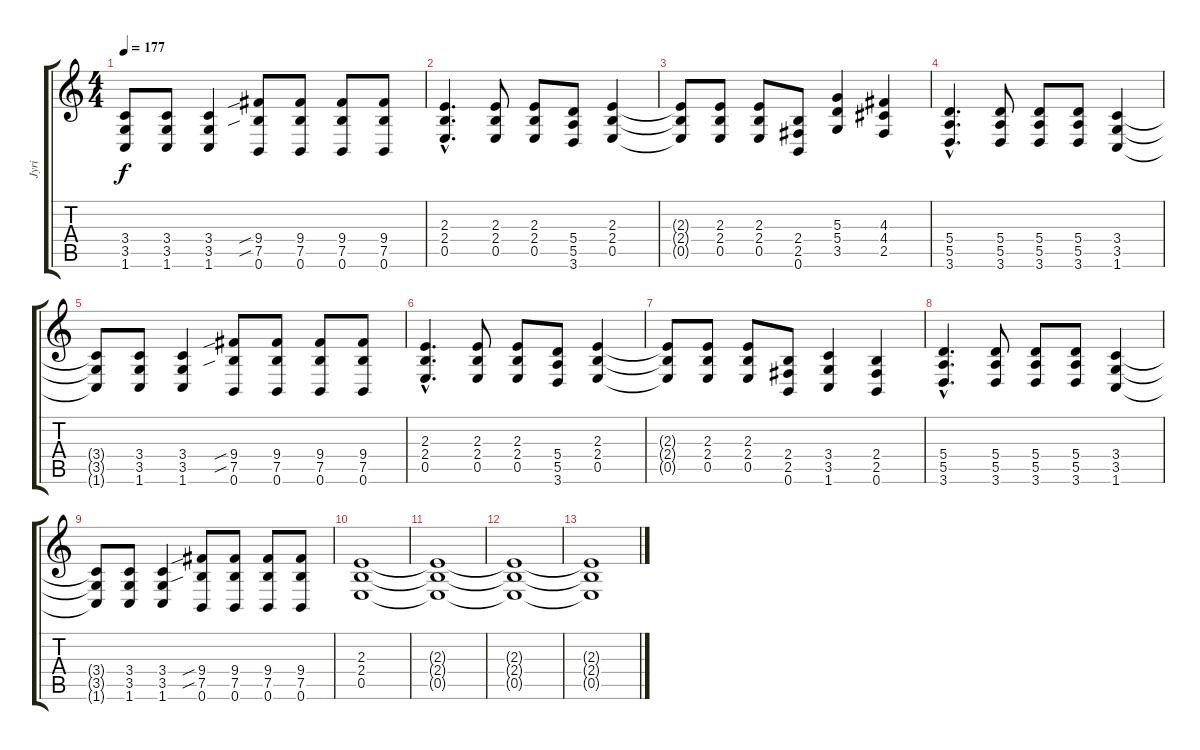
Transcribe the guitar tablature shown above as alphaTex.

\track ("Jyri" "Jyri") {instrument distortionguitar}
\staff {score tabs}
\tuning (B3 Gb3 D3 A2 E2 B1) {hide}
\ts (4 4)
\tempo 177
\clef g2
\ks c
(3.4{t} 3.5{t} 1.6{t}).8{dy f} (3.4 3.5 1.6).8 (3.4 3.5 1.6).4 (9.4{sib} 7.5{sib} 0.6).8 (9.4 7.5 0.6).8 (9.4 7.5 0.6).8 (9.4 7.5 0.6).8 |
(2.3{hac} 2.4{hac} 0.5{hac}).4{d} (2.3 2.4 0.5).8 (2.3 2.4 0.5).8 (5.4 5.5 3.6).8 (2.3 2.4 0.5).4 |
(2.3{t} 2.4{t} 0.5{t}).8 (2.3 2.4 0.5).8 (2.3 2.4 0.5).8 (2.4 2.5 0.6).8 (5.3 5.4 3.5).4 (4.3 4.4 2.5).4 |
(5.4{hac} 5.5{hac} 3.6{hac}).4{d} (5.4 5.5 3.6).8 (5.4 5.5 3.6).8 (5.4 5.5 3.6).8 (3.4 3.5 1.6).4 |
(3.4{t} 3.5{t} 1.6{t}).8 (3.4 3.5 1.6).8 (3.4 3.5 1.6).4 (9.4{sib} 7.5{sib} 0.6).8 (9.4 7.5 0.6).8 (9.4 7.5 0.6).8 (9.4 7.5 0.6).8 |
(2.3{hac} 2.4{hac} 0.5{hac}).4{d} (2.3 2.4 0.5).8 (2.3 2.4 0.5).8 (5.4 5.5 3.6).8 (2.3 2.4 0.5).4 |
(2.3{t} 2.4{t} 0.5{t}).8 (2.3 2.4 0.5).8 (2.3 2.4 0.5).8 (2.4 2.5 0.6).8 (3.4 3.5 1.6).4 (2.4 2.5 0.6).4 |
(5.4{hac} 5.5{hac} 3.6{hac}).4{d} (5.4 5.5 3.6).8 (5.4 5.5 3.6).8 (5.4 5.5 3.6).8 (3.4 3.5 1.6).4 |
(3.4{t} 3.5{t} 1.6{t}).8 (3.4 3.5 1.6).8 (3.4 3.5 1.6).4 (9.4{sib} 7.5{sib} 0.6).8 (9.4 7.5 0.6).8 (9.4 7.5 0.6).8 (9.4 7.5 0.6).8 |
(2.3 2.4 0.5).1 |
(2.3{t} 2.4{t} 0.5{t}).1 |
(2.3{t} 2.4{t} 0.5{t}).1 |
(2.3{t} 2.4{t} 0.5{t}).1
